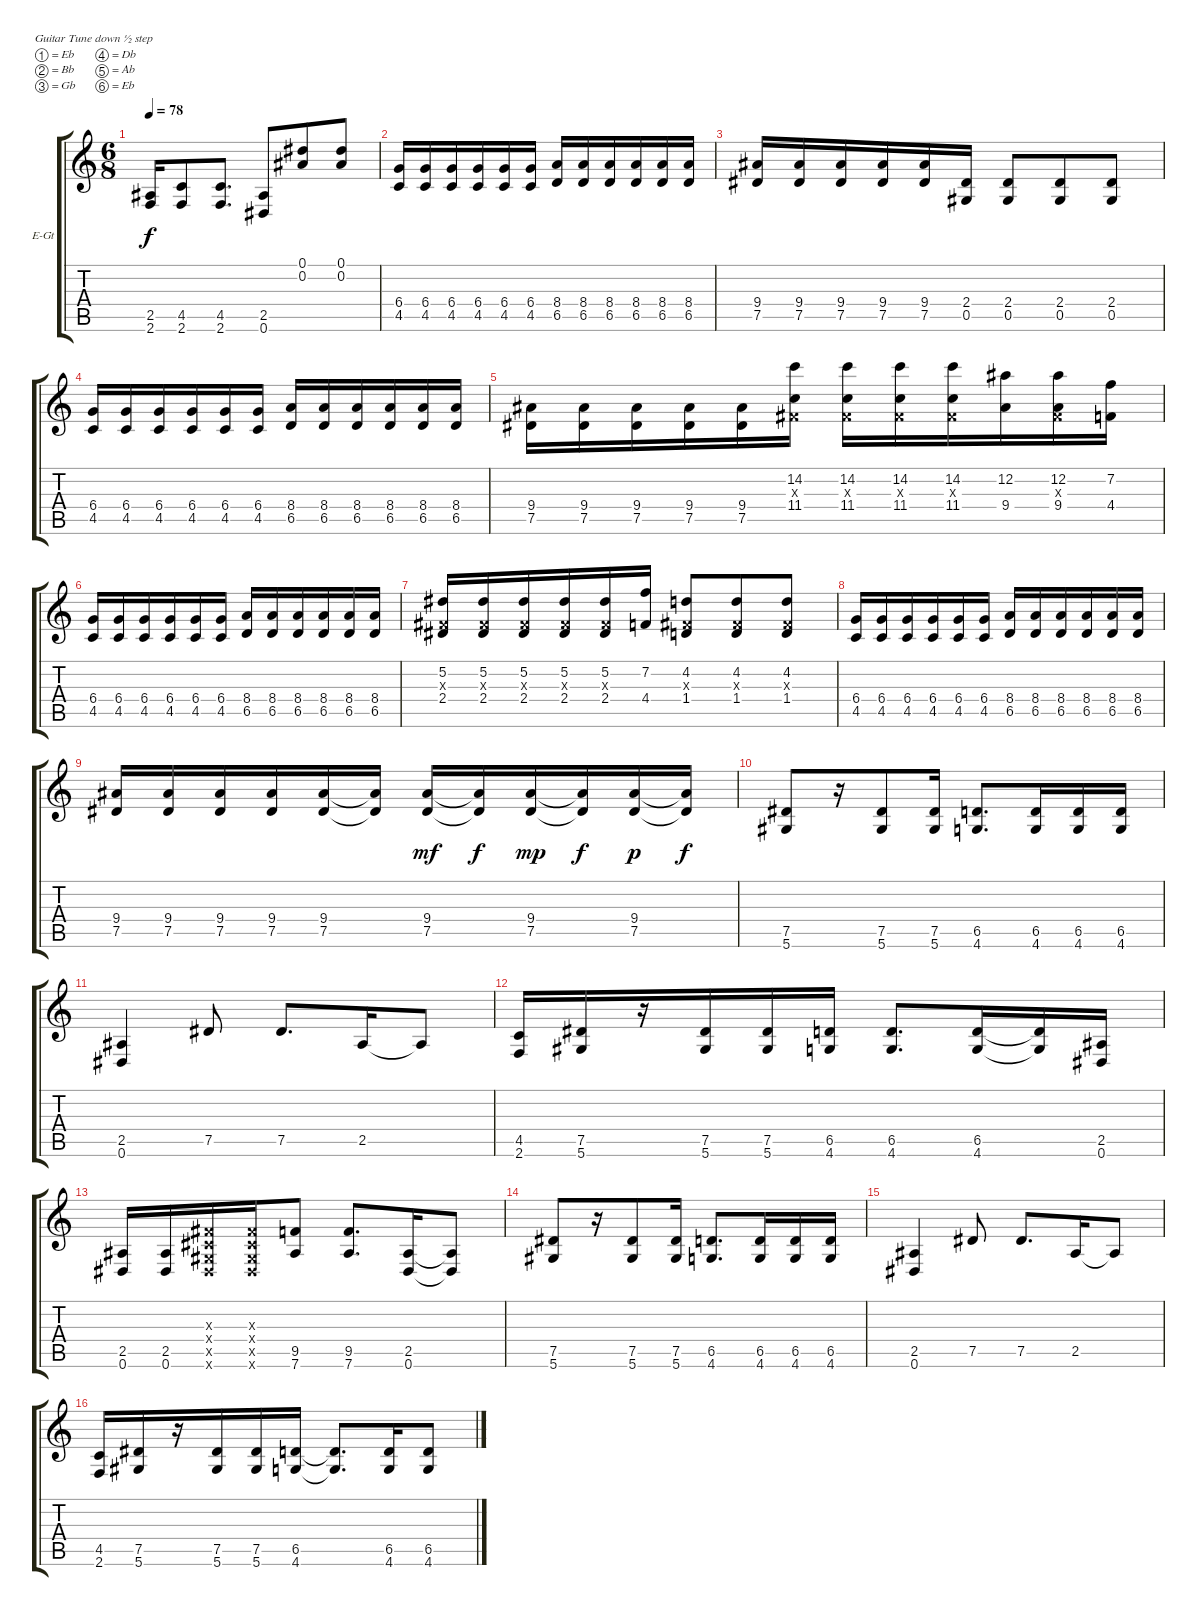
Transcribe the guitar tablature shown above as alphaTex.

\defaultSystemsLayout 4
\bracketExtendMode groupsimilarinstruments
\firstSystemTrackNameOrientation horizontal
\otherSystemsTrackNameOrientation horizontal
\track ("Guitar Dist. Rhythm" "E-Gt") {instrument distortionguitar}
\staff {score tabs}
\tuning (Eb4 Bb3 Gb3 Db3 Ab2 Eb2)
\ts (6 8)
\tempo 78
\clef g2
\scale
0.333333
\ks c
(2.5 2.6).16{dy f} (4.5 2.6).8 (4.5 2.6).8{d} (2.5 0.6).8 (0.1 0.2).8 (0.1 0.2).8 |
\scale
0.333333 (6.4 4.5).16 (6.4 4.5).16 (6.4 4.5).16 (6.4 4.5).16 (6.4 4.5).16 (6.4 4.5).16 (8.4 6.5).16 (8.4 6.5).16 (8.4 6.5).16 (8.4 6.5).16 (8.4 6.5).16 (8.4 6.5).16 |
\scale
0.333333 (9.4 7.5).16 (9.4 7.5).16 (9.4 7.5).16 (9.4 7.5).16 (9.4 7.5).16 (2.4 0.5).16 (2.4 0.5).8 (2.4 0.5).8 (2.4 0.5).8 |
\scale
0.333333 (6.4 4.5).16 (6.4 4.5).16 (6.4 4.5).16 (6.4 4.5).16 (6.4 4.5).16 (6.4 4.5).16 (8.4 6.5).16 (8.4 6.5).16 (8.4 6.5).16 (8.4 6.5).16 (8.4 6.5).16 (8.4 6.5).16 |
\scale
0.333333 (9.4 7.5).16 (9.4 7.5).16 (9.4 7.5).16 (9.4 7.5).16 (9.4 7.5).16 (14.2 0.3{x} 11.4).16 (14.2 0.3{x} 11.4).16 (14.2 0.3{x} 11.4).16 (14.2 0.3{x} 11.4).16 (12.2 9.4).16 (12.2 0.3{x} 9.4).16 (7.2 4.4).16 |
\scale
0.333333 (6.4 4.5).16 (6.4 4.5).16 (6.4 4.5).16 (6.4 4.5).16 (6.4 4.5).16 (6.4 4.5).16 (8.4 6.5).16 (8.4 6.5).16 (8.4 6.5).16 (8.4 6.5).16 (8.4 6.5).16 (8.4 6.5).16 |
\scale
0.333333 (5.2 0.3{x} 2.4).16 (5.2 0.3{x} 2.4).16 (5.2 0.3{x} 2.4).16 (5.2 0.3{x} 2.4).16 (5.2 0.3{x} 2.4).16 (7.2 4.4).16 (4.2 0.3{x} 1.4).8 (4.2 0.3{x} 1.4).8 (4.2 0.3{x} 1.4).8 |
\scale
0.333333 (6.4 4.5).16 (6.4 4.5).16 (6.4 4.5).16 (6.4 4.5).16 (6.4 4.5).16 (6.4 4.5).16 (8.4 6.5).16 (8.4 6.5).16 (8.4 6.5).16 (8.4 6.5).16 (8.4 6.5).16 (8.4 6.5).16 |
\scale
0.333333 (9.4 7.5).16 (9.4 7.5).16 (9.4 7.5).16 (9.4 7.5).16 (9.4 7.5).16 (9.4{t} 7.5{t}).16 (9.4 7.5).16{dy mf} (9.4{t} 7.5{t}).16{dy f} (9.4 7.5).16{dy mp} (9.4{t} 7.5{t}).16{dy f} (9.4 7.5).16{dy p} (9.4{t} 7.5{t}).16{dy f} |
\scale
0.333333 (7.5 5.6).8 r.16 (7.5 5.6).8 (7.5 5.6).16 (6.5 4.6).8{d} (6.5 4.6).16 (6.5 4.6).16 (6.5 4.6).16 |
\scale
0.333333 (2.5 0.6).4 7.5.8 7.5.8{d} 2.5.16 2.5{t}.8 |
\scale
0.333333 (4.5 2.6).16 (7.5 5.6).16 r.16 (7.5 5.6).16 (7.5 5.6).16 (6.5 4.6).16 (6.5 4.6).8{d} (6.5 4.6).16 (6.5{t} 4.6{t}).16 (2.5 0.6).16 |
\scale
0.333333 (2.5 0.6).16 (2.5 0.6).16 (0.3{x} 0.4{x} 0.5{x} 0.6{x}).16 (0.3{x} 0.4{x} 0.5{x} 0.6{x}).16 (9.5 7.6).8 (9.5 7.6).8{d} (2.5 0.6).16 (2.5{t} 0.6{t}).8 |
\scale
0.333333 (7.5 5.6).8 r.16 (7.5 5.6).8 (7.5 5.6).16 (6.5 4.6).8{d} (6.5 4.6).16 (6.5 4.6).16 (6.5 4.6).16 |
\scale
0.333333 (2.5 0.6).4 7.5.8 7.5.8{d} 2.5.16 2.5{t}.8 |
\scale
0.333333 (4.5 2.6).16 (7.5 5.6).16 r.16 (7.5 5.6).16 (7.5 5.6).16 (6.5 4.6).16 (6.5{t} 4.6{t}).8{d} (6.5 4.6).16 (6.5 4.6).8
